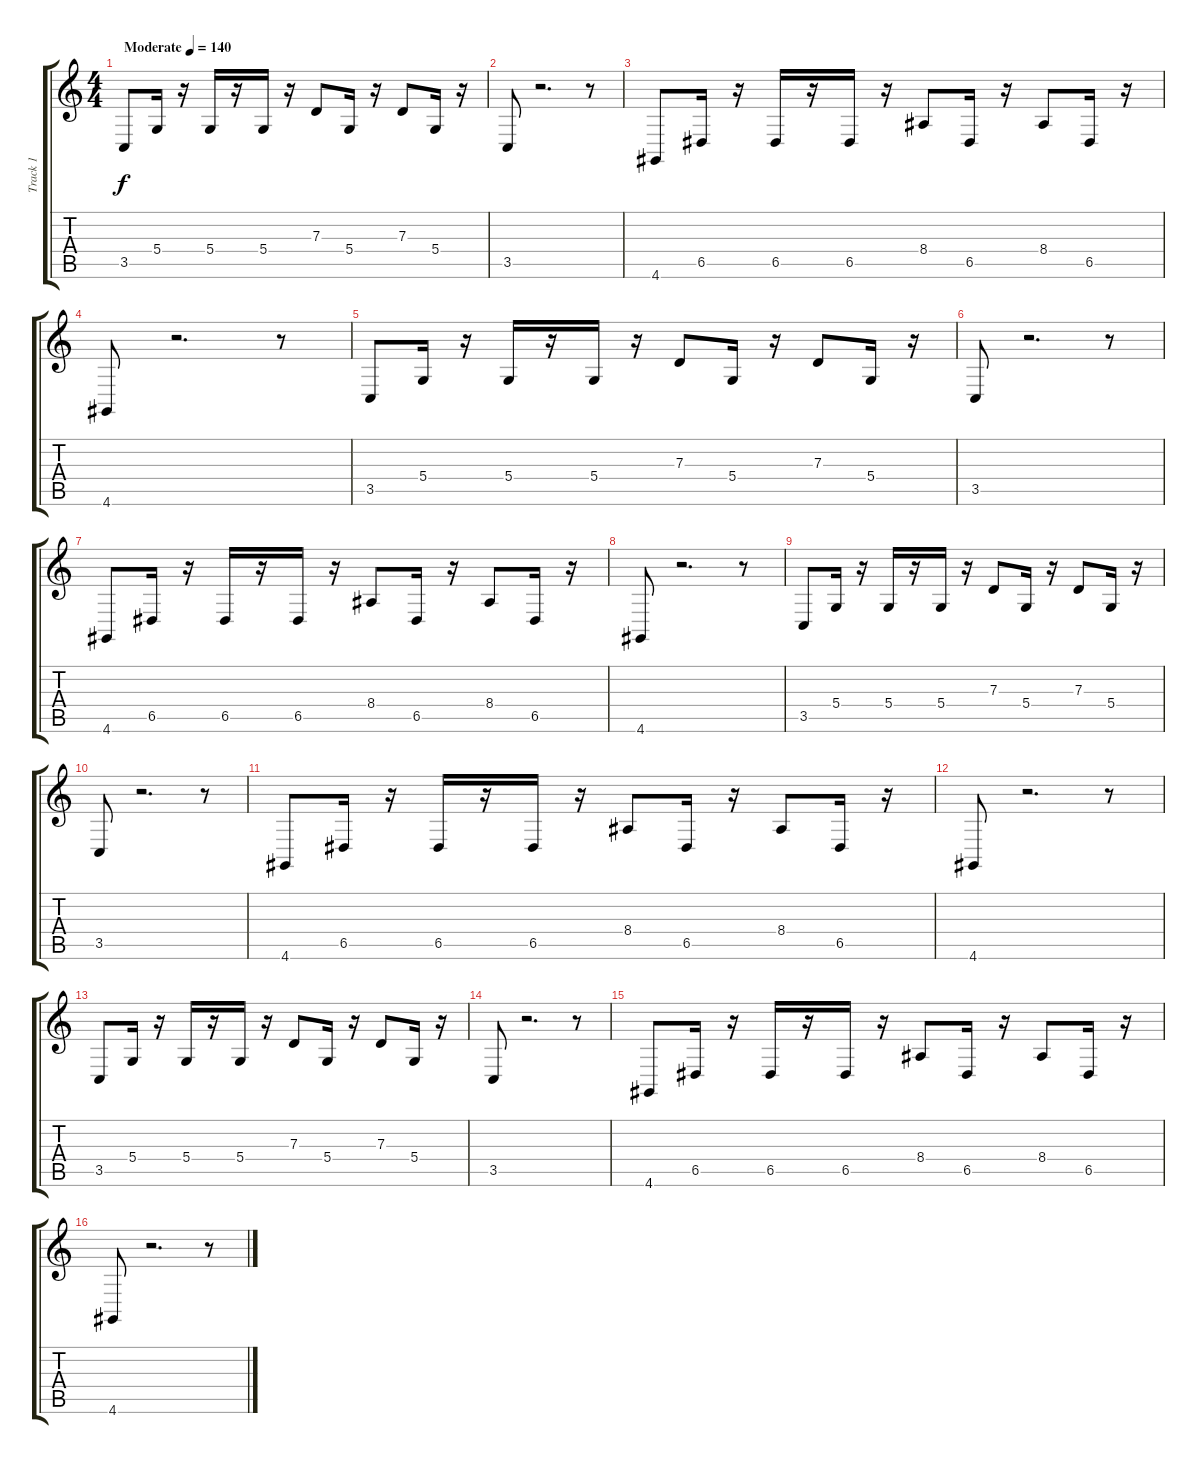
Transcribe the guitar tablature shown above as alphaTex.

\track ("Track 1" "Track 1") {instrument frenchhorn}
\staff {score tabs}
\tuning (E4 B3 G3 D3 A2 E2) {hide}
\ts (4 4)
\tempo (140 "Moderate")
\clef g2
\ks c
3.5.8{dy f instrument frenchhorn} 5.4.16 r.16 5.4.16 r.16 5.4.16 r.16 7.3.8 5.4.16 r.16 7.3.8 5.4.16 r.16 |
3.5.8 r.2{d} r.8 |
4.6.8 6.5.16 r.16 6.5.16 r.16 6.5.16 r.16 8.4.8 6.5.16 r.16 8.4.8 6.5.16 r.16 |
4.6.8 r.2{d} r.8 |
3.5.8 5.4.16 r.16 5.4.16 r.16 5.4.16 r.16 7.3.8 5.4.16 r.16 7.3.8 5.4.16 r.16 |
3.5.8 r.2{d} r.8 |
4.6.8 6.5.16 r.16 6.5.16 r.16 6.5.16 r.16 8.4.8 6.5.16 r.16 8.4.8 6.5.16 r.16 |
4.6.8 r.2{d} r.8 |
3.5.8 5.4.16 r.16 5.4.16 r.16 5.4.16 r.16 7.3.8 5.4.16 r.16 7.3.8 5.4.16 r.16 |
3.5.8 r.2{d} r.8 |
4.6.8 6.5.16 r.16 6.5.16 r.16 6.5.16 r.16 8.4.8 6.5.16 r.16 8.4.8 6.5.16 r.16 |
4.6.8 r.2{d} r.8 |
3.5.8 5.4.16 r.16 5.4.16 r.16 5.4.16 r.16 7.3.8 5.4.16 r.16 7.3.8 5.4.16 r.16 |
3.5.8 r.2{d} r.8 |
4.6.8 6.5.16 r.16 6.5.16 r.16 6.5.16 r.16 8.4.8 6.5.16 r.16 8.4.8 6.5.16 r.16 |
4.6.8 r.2{d} r.8
